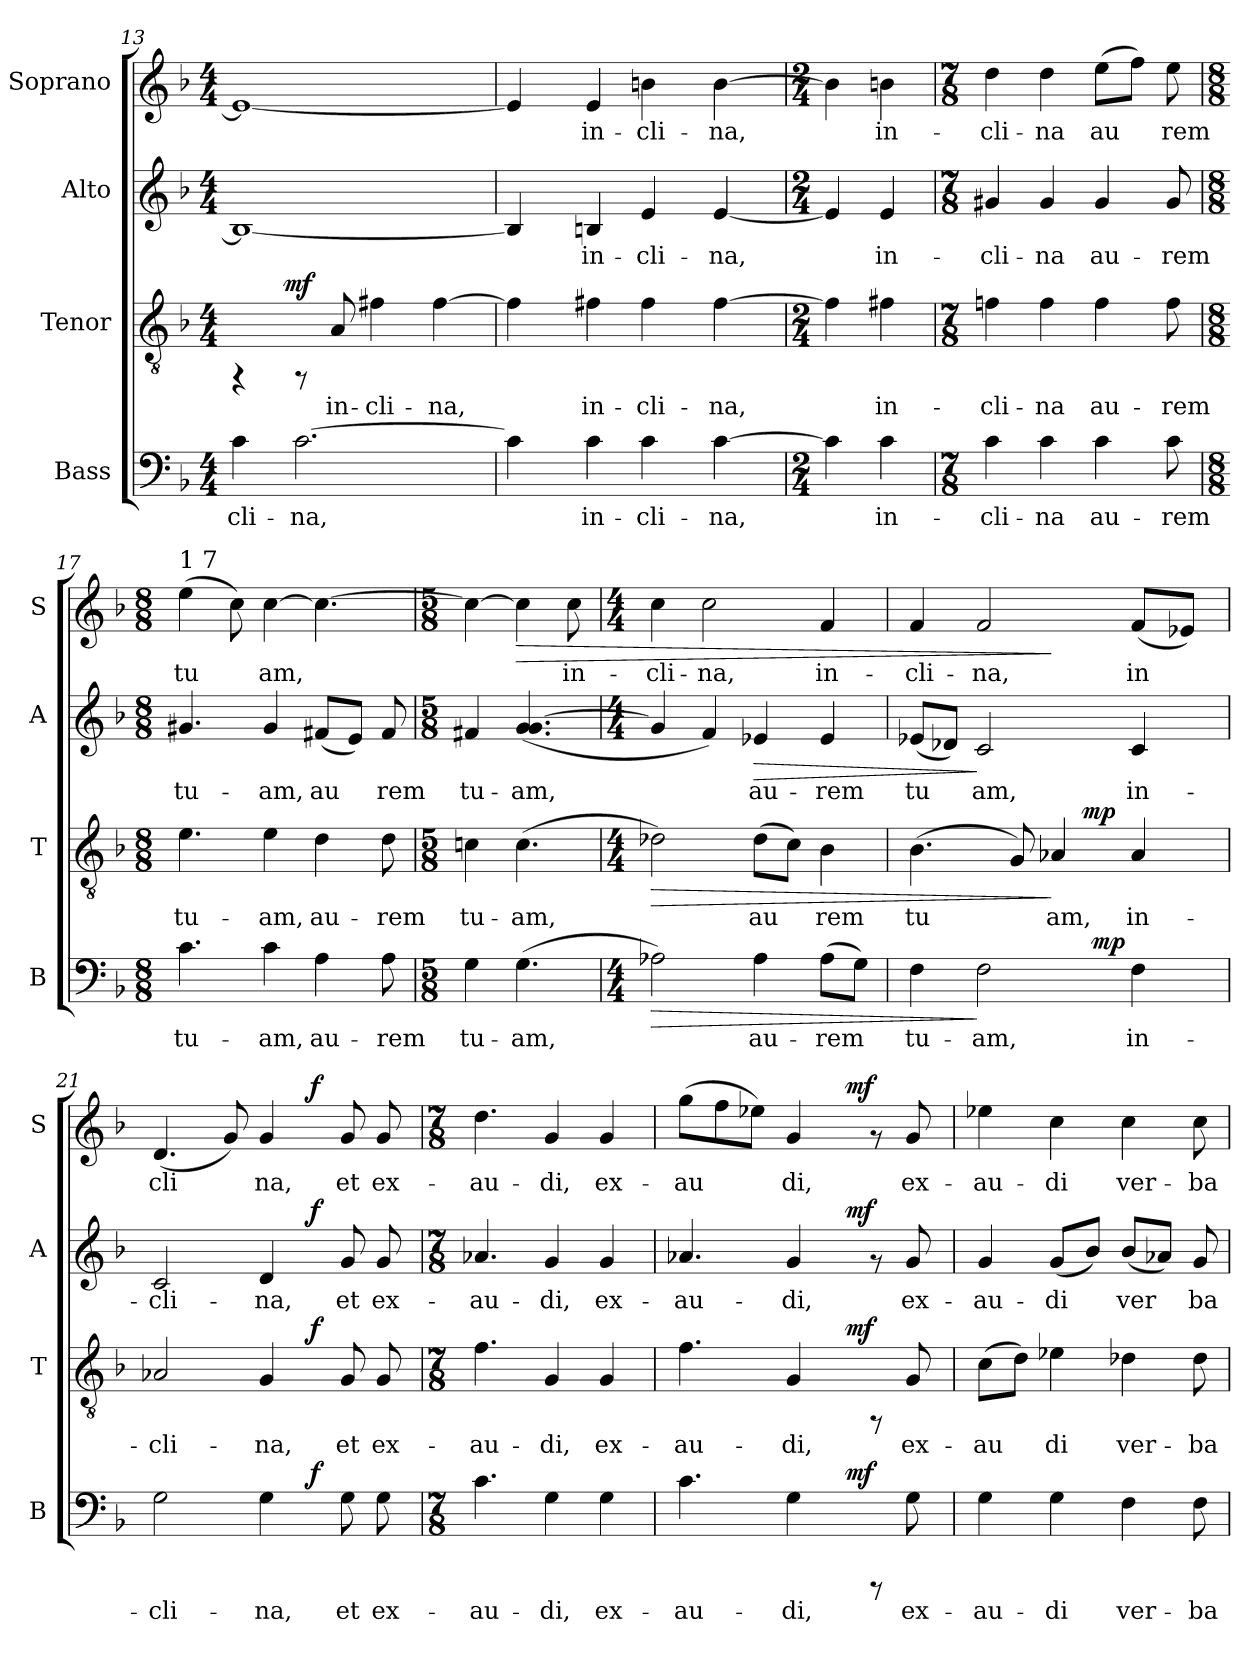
**kern	**text	**dynam	**kern	**text	**dynam	**kern	**text	**dynam	**kern	**text	**dynam
*part4	*part4	*part4	*part3	*part3	*part3	*part2	*part2	*part2	*part1	*part1	*part1
*staff4	*staff4	*staff4	*staff3	*staff3	*staff3	*staff2	*staff2	*staff2	*staff1	*staff1	*staff1
*I"Bass	*	*	*I"Tenor	*	*	*I"Alto	*	*	*I"Soprano	*	*
*I'B	*	*	*I'T	*	*	*I'A	*	*	*I'S	*	*
*clefF4	*	*	*clefGv2	*	*	*clefG2	*	*	*clefG2	*	*
*k[b-]	*	*	*k[b-]	*	*	*k[b-]	*	*	*k[b-]	*	*
*F:	*	*	*F:	*	*	*F:	*	*	*F:	*	*
*M4/4	*	*	*M4/4	*	*	*M4/4	*	*	*M4/4	*	*
=13	=13	=13	=13	=13	=13	=13	=13	=13	=13	=13	=13
!	!LO:LY:b:cj	!	!	!	!	!	!LO:LY:b:cj	!	!	!LO:LY:b:cj	!
*	*	*	*^	*	*	*	*	*	*	*	*
4c\	-cli-	.	4rFF	8...ryy	.	.	1B_<	.	.	1e_<	.	.
!	!	!	!	!	!	!LO:DY:a	!	!	!	!	!	!
.	.	.	.	2ryy	.	mf	.	.	.	.	.	.
!	!LO:LY:b:cj	!	!	!	!	!	!	!	!	!	!	!
[>2.c\	-na,	.	8rFF	.	.	.	.	.	.	.	.	.
!	!	!	!	!	!LO:LY:b	!	!	!	!	!	!	!
.	.	.	8A/	.	in-	.	.	.	.	.	.	.
!	!	!	!	!	!LO:LY:b	!	!	!	!	!	!	!
.	.	.	4f#X\	.	-cli-	.	.	.	.	.	.	.
.	.	.	.	4ryy	.	.	.	.	.	.	.	.
!	!	!	!	!	!LO:LY:b	!	!	!	!	!	!	!
.	.	.	[>4f#\	.	-na,	.	.	.	.	.	.	.
.	.	.	.	64ryy	.	.	.	.	.	.	.	.
=14	=14	=14	=14	=14	=14	=14	=14	=14	=14	=14	=14	=14
!	!LO:LY:b:cj	!	!	!	!LO:LY:b	!	!	!LO:LY:b:cj	!	!	!LO:LY:b:cj	!
*	*	*	*v	*v	*	*	*	*	*	*^	*	*
4c\]	.	.	4f#\]	.	.	4B/]	.	.	4e/]	8ryy	.	.
.	.	.	.	.	.	.	.	.	.	64ryy	.	.
!	!	!	!	!	!	!	!	!	!	!	!	!LO:DY:a
!	!	!	!	!	!	!	!	!	!	!	!	!LO:DY:n=1:b
.	.	.	.	.	.	.	.	.	.	2ryy	.	mf mf
!	!LO:LY:b:cj	!	!	!LO:LY:b	!	!	!LO:LY:b:cj	!	!	!	!LO:LY:b:cj	!
4c\	in-	.	4f#X\	in-	.	4Bn/	in-	.	4e/	.	in-	.
!	!LO:LY:b:cj	!	!	!LO:LY:b	!	!	!LO:LY:b:cj	!	!	!	!LO:LY:b:cj	!
4c\	-cli-	.	4f#\	-cli-	.	4e/	-cli-	.	4bn\	.	-cli-	.
.	.	.	.	.	.	.	.	.	.	4ryy	.	.
!	!LO:LY:b:cj	!	!	!LO:LY:b	!	!	!LO:LY:b:cj	!	!	!	!LO:LY:b:cj	!
[>4c\	-na,	.	[>4f#\	-na,	.	[<4e/	-na,	.	[>4b\	.	-na,	.
.	.	.	.	.	.	.	.	.	.	16..ryy	.	.
*	*	*	*	*	*	*	*	*	*v	*v	*	*
=15	=15	=15	=15	=15	=15	=15	=15	=15	=15	=15	=15
*M2/4	*	*	*M2/4	*	*	*M2/4	*	*	*M2/4	*	*
*	*	*	*	*	*	*	*	*	*^	*	*
!	!LO:LY:b:cj	!	!	!LO:LY:b	!	!	!LO:LY:b:cj	!	!	!	!LO:LY:b:cj	!
*	*	*	*	*	*	*	*	*	*v	*v	*	*
4c\]	.	.	4f#\]	.	.	4e/]	.	.	4b\]	.	.
!	!LO:LY:b:cj	!	!	!LO:LY:b	!	!	!LO:LY:b:cj	!	!	!LO:LY:b:cj	!
4c\	in-	.	4f#X\	in-	.	4e/	in-	.	4bn\	in-	.
=16	=16	=16	=16	=16	=16	=16	=16	=16	=16	=16	=16
*M7/8	*	*	*M7/8	*	*	*M7/8	*	*	*M7/8	*	*
!	!LO:LY:b:cj	!	!	!LO:LY:b	!	!	!LO:LY:b:cj	!	!	!LO:LY:b:cj	!
4c\	-cli-	.	4fn\	-cli-	.	4g#X/	-cli-	.	4dd\	-cli-	.
!	!LO:LY:b:cj	!	!	!LO:LY:b	!	!	!LO:LY:b:cj	!	!	!LO:LY:b:cj	!
4c\	-na	.	4f\	-na	.	4g#/	-na	.	4dd\	-na	.
!	!LO:LY:b:cj	!	!	!LO:LY:b	!	!	!LO:LY:b:cj	!	!	!LO:LY:b:cj	!
4c\	au-	.	4f\	au-	.	4g#/	au-	.	(>8ee\L	au-	.
!	!	!	!	!	!	!	!	!	!	!LO:LY:b:cj	!
.	.	.	.	.	.	.	.	.	8ff\J)	--	.
!	!LO:LY:b:cj	!	!	!LO:LY:b	!	!	!LO:LY:b:cj	!	!	!LO:LY:b:cj	!
8c\	-rem	.	8f\	-rem	.	8g#/	-rem	.	8ee\	-rem	.
!!LO:LB:g=z
=17	=17	=17	=17	=17	=17	=17	=17	=17	=17	=17	=17
*M8/8	*	*	*M8/8	*	*	*M8/8	*	*	*M8/8	*	*
!	!	!	!	!	!	!	!	!	!LO:TX:a:t=1 7	!	!
!	!LO:LY:b:cj	!	!	!LO:LY:b	!	!	!LO:LY:b:cj	!	!	!LO:LY:b:cj	!
4.c\	tu-	.	4.e\	tu-	.	4.g#X/	tu-	.	(>4ee\	tu-	.
!	!	!	!	!	!	!	!	!	!	!LO:LY:b:cj	!
.	.	.	.	.	.	.	.	.	8cc\)	--	.
!	!LO:LY:b:cj	!	!	!LO:LY:b	!	!	!LO:LY:b:cj	!	!	!LO:LY:b:cj	!
4c\	-am,	.	4e\	-am,	.	4g#/	-am,	.	[>4cc\	-am,	.
!	!LO:LY:b:cj	!	!	!LO:LY:b	!	!	!LO:LY:b:cj	!	!	!LO:LY:b:cj	!
4A\	au-	.	4d\	au-	.	(<8f#X/L	au-	.	4.cc\_>	.	.
!	!	!	!	!	!	!	!LO:LY:b:cj	!	!	!	!
.	.	.	.	.	.	8e/J)	--	.	.	.	.
!	!LO:LY:b:cj	!	!	!LO:LY:b	!	!	!LO:LY:b:cj	!	!	!	!
8A\	-rem	.	8d\	-rem	.	8f#/	-rem	.	.	.	.
=18	=18	=18	=18	=18	=18	=18	=18	=18	=18	=18	=18
*M5/8	*	*	*M5/8	*	*	*M5/8	*	*	*M5/8	*	*
!	!LO:LY:b:cj	!	!	!LO:LY:b	!	!	!LO:LY:b:cj	!	!	!LO:LY:b:cj	!
4G\	tu-	.	4cn\	tu-	.	4f#X/	tu-	.	4cc\_>	.	.
!	!LO:LY:b:cj	!	!	!LO:LY:b	!	!	!LO:LY:b:cj	!	!	!LO:LY:b:cj	!LO:HP:b
(>4.G\	-am,	.	(>4.c\	-am,	.	(<4.g/ [<4.g/	-am,	.	4cc\]	.	>
!	!	!	!	!	!	!	!	!	!	!LO:LY:b:cj	!
.	.	.	.	.	.	.	.	.	8cc\	in-	.
=19	=19	=19	=19	=19	=19	=19	=19	=19	=19	=19	=19
*M4/4	*	*	*M4/4	*	*	*M4/4	*	*	*M4/4	*	*
!	!LO:LY:b:cj	!LO:HP:b	!	!LO:LY:b	!LO:HP:b	!	!LO:LY:b:cj	!	!	!LO:LY:b:cj	!
2A-X\)	.	>	2d-X\)	.	>	4g/]	.	.	4cc\	-cli-	.
!	!	!	!	!	!	!	!LO:LY:b:cj	!	!	!LO:LY:b:cj	!
.	.	.	.	.	.	4f/)	.	.	2cc\	-na,	.
!	!LO:LY:b:cj	!	!	!LO:LY:b	!	!	!LO:LY:b:cj	!LO:HP:b	!	!	!
4A-\	au-	.	(>8d-\L	au-	.	4e-X/	au-	>	.	.	.
!	!	!	!	!LO:LY:b	!	!	!	!	!	!	!
.	.	.	8c\J)	--	.	.	.	.	.	.	.
!	!LO:LY:b:cj	!	!	!LO:LY:b	!	!	!LO:LY:b:cj	!	!	!LO:LY:b:cj	!
(>8A-\L	-rem	.	4B-\	-rem	.	4e-/	-rem	.	4f/	in-	.
!	!LO:LY:b:cj	!	!	!	!	!	!	!	!	!	!
8G\J)	.	.	.	.	.	.	.	.	.	.	.
=20	=20	=20	=20	=20	=20	=20	=20	=20	=20	=20	=20
!	!LO:LY:b:cj	!	!	!LO:LY:b	!	!	!LO:LY:b:cj	!	!	!LO:LY:b:cj	!
*^	*	*	*^	*	*	*	*	*	*^	*	*
4F\	2ryy	tu-	.	(>4.B-\	2ryy	tu-	.	(<8e-X/L	tu-	.	4f/	2ryy	-cli-	.
!	!	!	!	!	!	!	!	!	!LO:LY:b:cj	!	!	!	!	!
.	.	.	.	.	.	.	.	8d-X/J)	--	.	.	.	.	.
!	!	!LO:LY:b:cj	!	!	!	!	!	!	!LO:LY:b:cj	!	!	!	!LO:LY:b:cj	!
2F\	.	-am,	]	.	.	.	.	2c/	-am,	]	2f/	.	-na,	]
!	!	!	!	!	!	!LO:LY:b	!	!	!	!	!	!	!	!
.	.	.	.	8G/)	.	--	.	.	.	.	.	.	.	.
!	!	!	!	!	!	!LO:LY:b	!	!	!	!	!	!	!	!
.	16.ryy	.	.	4A-X/	16ryy	-am,	]	.	.	.	.	16.ryy	.	.
.	.	.	.	.	64ryy	.	.	.	.	.	.	.	.	.
!	!	!	!	!	!	!	!LO:DY:a	!	!	!	!	!	!	!
.	.	.	.	.	4ryy	.	mp	.	.	.	.	.	.	.
!	!	!	!LO:DY:a	!	!	!	!	!	!	!	!	!	!	!LO:DY:a
!	!	!	!	!	!	!	!	!	!	!	!	!	!	!LO:DY:n=1:b
.	4ryy	.	mp	.	.	.	.	.	.	.	.	4ryy	.	mp mp
!	!	!LO:LY:b:cj	!	!	!	!LO:LY:b	!	!	!LO:LY:b:cj	!	!	!	!LO:LY:b:cj	!
4F\	.	in-	.	4A-/	.	in-	.	4c/	in-	.	(<8f/L	.	in-	.
.	.	.	.	.	8ryy	.	.	.	.	.	.	.	.	.
.	8ryy	.	.	.	.	.	.	.	.	.	.	8ryy	.	.
!	!	!	!	!	!	!	!	!	!	!	!	!	!LO:LY:b:cj	!
.	.	.	.	.	.	.	.	.	.	.	8e-X/J)	.	--	.
.	.	.	.	.	32.ryy	.	.	.	.	.	.	.	.	.
.	32ryy	.	.	.	.	.	.	.	.	.	.	32ryy	.	.
=21	=21	=21	=21	=21	=21	=21	=21	=21	=21	=21	=21	=21	=21	=21
!	!	!LO:LY:b:cj	!	!	!	!LO:LY:b	!	!	!LO:LY:b:cj	!	!	!	!LO:LY:b:cj	!
*	*	*	*	*	*	*	*	*^	*	*	*	*	*	*
2G\	2ryy	-cli-	.	2A-X/	2ryy	-cli-	.	2c/	2ryy	-cli-	.	(<4.d/	2ryy	-cli-	.
!	!	!	!	!	!	!	!	!	!	!	!	!	!	!LO:LY:b:cj	!
.	.	.	.	.	.	.	.	.	.	.	.	8g/)	.	--	.
!	!	!LO:LY:b:cj	!	!	!	!LO:LY:b	!	!	!	!LO:LY:b:cj	!	!	!	!LO:LY:b:cj	!
4G\	8ryy	-na,	.	4G/	8ryy	-na,	.	4d/	8ryy	-na,	.	4g/	8ryy	-na,	.
.	32ryy	.	.	.	32ryy	.	.	.	32ryy	.	.	.	32ryy	.	.
!	!	!	!LO:DY:a	!	!	!	!LO:DY:a	!	!	!	!LO:DY:a	!	!	!	!LO:DY:a
.	4ryy	.	f	.	4ryy	.	f	.	4ryy	.	f	.	4ryy	.	f
!	!	!LO:LY:b:cj	!	!	!	!LO:LY:b	!	!	!	!LO:LY:b:cj	!	!	!	!LO:LY:b:cj	!
8G\	.	et	.	8G/	.	et	.	8g/	.	et	.	8g/	.	et	.
!	!	!LO:LY:b:cj	!	!	!	!LO:LY:b	!	!	!	!LO:LY:b:cj	!	!	!	!LO:LY:b:cj	!
8G\	.	ex-	.	8G/	.	ex-	.	8g/	.	ex-	.	8g/	.	ex-	.
.	16.ryy	.	.	.	16.ryy	.	.	.	16.ryy	.	.	.	16.ryy	.	.
*v	*v	*	*	*	*	*	*	*v	*v	*	*	*v	*v	*	*
*	*	*	*v	*v	*	*	*	*	*	*	*	*
!!LO:PB:g=z
=22	=22	=22	=22	=22	=22	=22	=22	=22	=22	=22	=22
*M7/8	*	*	*M7/8	*	*	*M7/8	*	*	*M7/8	*	*
*^	*	*	*^	*	*	*^	*	*	*^	*	*
!	!	!LO:LY:b:cj	!	!	!	!LO:LY:b	!	!	!	!LO:LY:b:cj	!	!	!	!LO:LY:b:cj	!
*v	*v	*	*	*	*	*	*	*v	*v	*	*	*v	*v	*	*
*	*	*	*v	*v	*	*	*	*	*	*	*	*
4.c\	-au-	.	4.f\	-au-	.	4.a-X/	-au-	.	4.dd\	-au-	.
!	!LO:LY:b:cj	!	!	!LO:LY:b	!	!	!LO:LY:b:cj	!	!	!LO:LY:b:cj	!
4G\	-di,	.	4G/	-di,	.	4g/	-di,	.	4g/	-di,	.
!	!LO:LY:b:cj	!	!	!LO:LY:b	!	!	!LO:LY:b:cj	!	!	!LO:LY:b:cj	!
4G\	ex-	.	4G/	ex-	.	4g/	ex-	.	4g/	ex-	.
=23	=23	=23	=23	=23	=23	=23	=23	=23	=23	=23	=23
!	!LO:LY:b:cj	!	!	!LO:LY:b	!	!	!LO:LY:b:cj	!	!	!LO:LY:b:cj	!
*^	*	*	*^	*	*	*^	*	*	*^	*	*
4.c\	2ryy	-au-	.	4.f\	2ryy	-au-	.	4.a-X/	2ryy	-au-	.	(>8gg\L	2ryy	-au-	.
!	!	!	!	!	!	!	!	!	!	!	!	!	!	!LO:LY:b:cj	!
.	.	.	.	.	.	.	.	.	.	.	.	8ff\	.	--	.
!	!	!	!	!	!	!	!	!	!	!	!	!	!	!LO:LY:b:cj	!
.	.	.	.	.	.	.	.	.	.	.	.	8ee-X\J)	.	--	.
!	!	!LO:LY:b:cj	!	!	!	!LO:LY:b	!	!	!	!LO:LY:b:cj	!	!	!	!LO:LY:b:cj	!
4G\	.	-di,	.	4G/	.	-di,	.	4g/	.	-di,	.	4g/	.	-di,	.
.	16ryy	.	.	.	16ryy	.	.	.	16ryy	.	.	.	16ryy	.	.
!	!	!	!LO:DY:a	!	!	!	!LO:DY:a	!	!	!	!LO:DY:a	!	!	!	!LO:DY:a
.	4ryy	.	mf	.	4ryy	.	mf	.	4ryy	.	mf	.	4ryy	.	mf
8rCCC	.	.	.	8rFF	.	.	.	8rf	.	.	.	8rf	.	.	.
!	!	!LO:LY:b:cj	!	!	!	!LO:LY:b	!	!	!	!LO:LY:b:cj	!	!	!	!LO:LY:b:cj	!
8G\	.	ex-	.	8G/	.	ex-	.	8g/	.	ex-	.	8g/	.	ex-	.
.	16ryy	.	.	.	16ryy	.	.	.	16ryy	.	.	.	16ryy	.	.
=24	=24	=24	=24	=24	=24	=24	=24	=24	=24	=24	=24	=24	=24	=24	=24
!	!	!LO:LY:b:cj	!	!	!	!LO:LY:b	!	!	!	!LO:LY:b:cj	!	!	!	!LO:LY:b:cj	!
*v	*v	*	*	*	*	*	*	*v	*v	*	*	*v	*v	*	*
*	*	*	*v	*v	*	*	*	*	*	*	*	*
4G\	-au-	.	(>8c\L	-au-	.	4g/	-au-	.	4ee-X\	-au-	.
!	!	!	!	!LO:LY:b	!	!	!	!	!	!	!
.	.	.	8d\J)	--	.	.	.	.	.	.	.
!	!LO:LY:b:cj	!	!	!LO:LY:b	!	!	!LO:LY:b:cj	!	!	!LO:LY:b:cj	!
4G\	-di	.	4e-X\	-di	.	(<8g/L	-di	.	4cc\	-di	.
!	!	!	!	!	!	!	!LO:LY:b:cj	!	!	!	!
.	.	.	.	.	.	8b-/J)	.	.	.	.	.
!	!LO:LY:b:cj	!	!	!LO:LY:b	!	!	!LO:LY:b:cj	!	!	!LO:LY:b:cj	!
4F\	ver-	.	4d-X\	ver-	.	(<8b-/L	ver-	.	4cc\	ver-	.
!	!	!	!	!	!	!	!LO:LY:b:cj	!	!	!	!
.	.	.	.	.	.	8a-X/J)	--	.	.	.	.
!	!LO:LY:b:cj	!	!	!LO:LY:b	!	!	!LO:LY:b:cj	!	!	!LO:LY:b:cj	!
8F\	-ba	.	8d-\	-ba	.	8g/	-ba	.	8cc\	-ba	.
=	=	=	=	=	=	=	=	=	=	=	=
*-	*-	*-	*-	*-	*-	*-	*-	*-	*-	*-	*-
